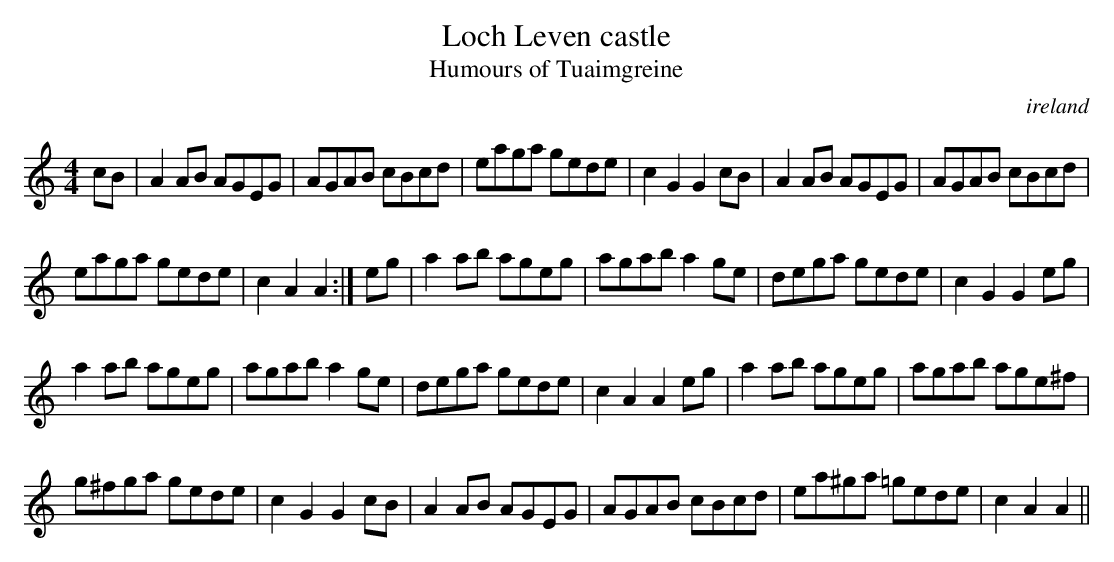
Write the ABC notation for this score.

X:1
T:Loch Leven castle
O:ireland
T:Humours of Tuaimgreine
O:ireland
M:4/4
K:Am
cB|\
A2AB AGEG|AGAB cBcd|eaga gede|c2G2 G2cB|\
A2AB AGEG|AGAB cBcd|
eaga gede|c2A2 A2:|\
eg|\
a2ab ageg|agab a2ge|dega gede|c2G2 G2eg|
a2ab ageg|agab a2ge|dega gede|c2A2 A2eg|\
a2ab ageg|agab age^f|
g^fga gede|c2G2 G2cB|\
A2AB AGEG|AGAB cBcd|ea^ga =gede|c2A2A2||
